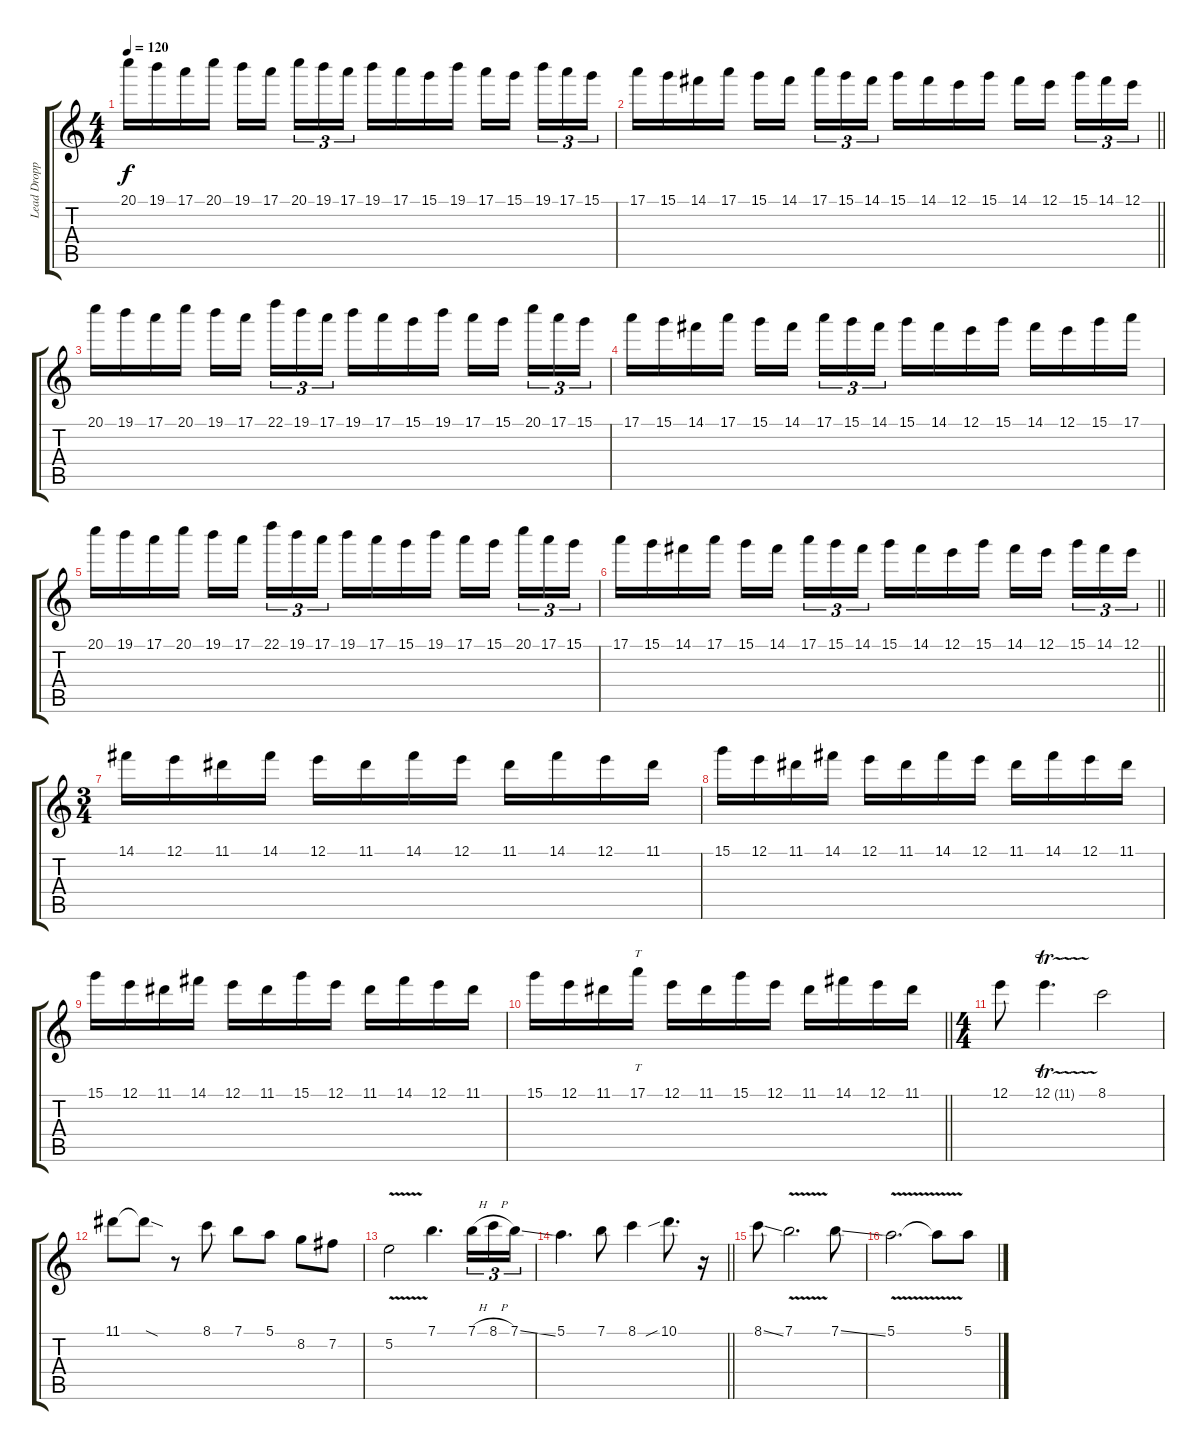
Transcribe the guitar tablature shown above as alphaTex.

\track ("Lead Dropped D " "Lead Dropp") {instrument distortionguitar}
\staff {score tabs}
\tuning (E4 B3 G3 D3 A2 D2) {hide}
\ts (4 4)
\tempo 120
\clef g2
\ks c
20.1.16{dy f} 19.1.16 17.1.16 20.1.16 19.1.16 17.1.16{beam splitsecondary} 20.1.16{tu (3 2)} 19.1.16{tu (3 2)} 17.1.16{tu (3 2)} 19.1.16 17.1.16 15.1.16 19.1.16 17.1.16 15.1.16{beam splitsecondary} 19.1.16{tu (3 2)} 17.1.16{tu (3 2)} 15.1.16{tu (3 2)} |
\barLineRight lightlight
17.1.16 15.1.16 14.1.16 17.1.16 15.1.16 14.1.16{beam splitsecondary} 17.1.16{tu (3 2)} 15.1.16{tu (3 2)} 14.1.16{tu (3 2)} 15.1.16 14.1.16 12.1.16 15.1.16 14.1.16 12.1.16{beam splitsecondary} 15.1.16{tu (3 2)} 14.1.16{tu (3 2)} 12.1.16{tu (3 2)} |
20.1.16 19.1.16 17.1.16 20.1.16 19.1.16 17.1.16{beam splitsecondary} 22.1.16{tu (3 2)} 19.1.16{tu (3 2)} 17.1.16{tu (3 2)} 19.1.16 17.1.16 15.1.16 19.1.16 17.1.16 15.1.16{beam splitsecondary} 20.1.16{tu (3 2)} 17.1.16{tu (3 2)} 15.1.16{tu (3 2)} |
17.1.16 15.1.16 14.1.16 17.1.16 15.1.16 14.1.16{beam splitsecondary} 17.1.16{tu (3 2)} 15.1.16{tu (3 2)} 14.1.16{tu (3 2)} 15.1.16 14.1.16 12.1.16 15.1.16 14.1.16 12.1.16 15.1.16 17.1.16 |
20.1.16 19.1.16 17.1.16 20.1.16 19.1.16 17.1.16{beam splitsecondary} 22.1.16{tu (3 2)} 19.1.16{tu (3 2)} 17.1.16{tu (3 2)} 19.1.16 17.1.16 15.1.16 19.1.16 17.1.16 15.1.16{beam splitsecondary} 20.1.16{tu (3 2)} 17.1.16{tu (3 2)} 15.1.16{tu (3 2)} |
\barLineRight lightlight
17.1.16 15.1.16 14.1.16 17.1.16 15.1.16 14.1.16{beam splitsecondary} 17.1.16{tu (3 2)} 15.1.16{tu (3 2)} 14.1.16{tu (3 2)} 15.1.16 14.1.16 12.1.16 15.1.16 14.1.16 12.1.16{beam splitsecondary} 15.1.16{tu (3 2)} 14.1.16{tu (3 2)} 12.1.16{tu (3 2)} |
\ts (3 4)
14.1.16 12.1.16 11.1.16 14.1.16 12.1.16 11.1.16 14.1.16 12.1.16 11.1.16 14.1.16 12.1.16 11.1.16 |
15.1.16 12.1.16 11.1.16 14.1.16 12.1.16 11.1.16 14.1.16 12.1.16 11.1.16 14.1.16 12.1.16 11.1.16 |
15.1.16 12.1.16 11.1.16 14.1.16 12.1.16 11.1.16 15.1.16 12.1.16 11.1.16 14.1.16 12.1.16 11.1.16 |
\barLineRight lightlight
15.1.16 12.1.16 11.1.16 17.1.16{tt} 12.1.16 11.1.16 15.1.16 12.1.16 11.1.16 14.1.16 12.1.16 11.1.16 |
\ts (4 4)
12.1.8 12.1{tr (11 32)}.4{d} 8.1.2 |
11.1.8 11.1{sod t}.8 r.8 8.1.8 7.1.8 5.1.8 8.2.8 7.2.8 |
5.2{v}.2 7.1.4{d} 7.1{h}.16{tu (3 2)} 8.1{h}.16{tu (3 2)} 7.1{ss}.16{tu (3 2)} |
\barLineRight lightlight
5.1.4{d} 7.1.8 8.1.4 10.1{sib}.8{d} r.16 |
8.1{ss}.8 7.1{v}.2{d} 7.1{ss}.8 |
5.1{v}.2{d} 5.1{t}.8 5.1{ss}.8
